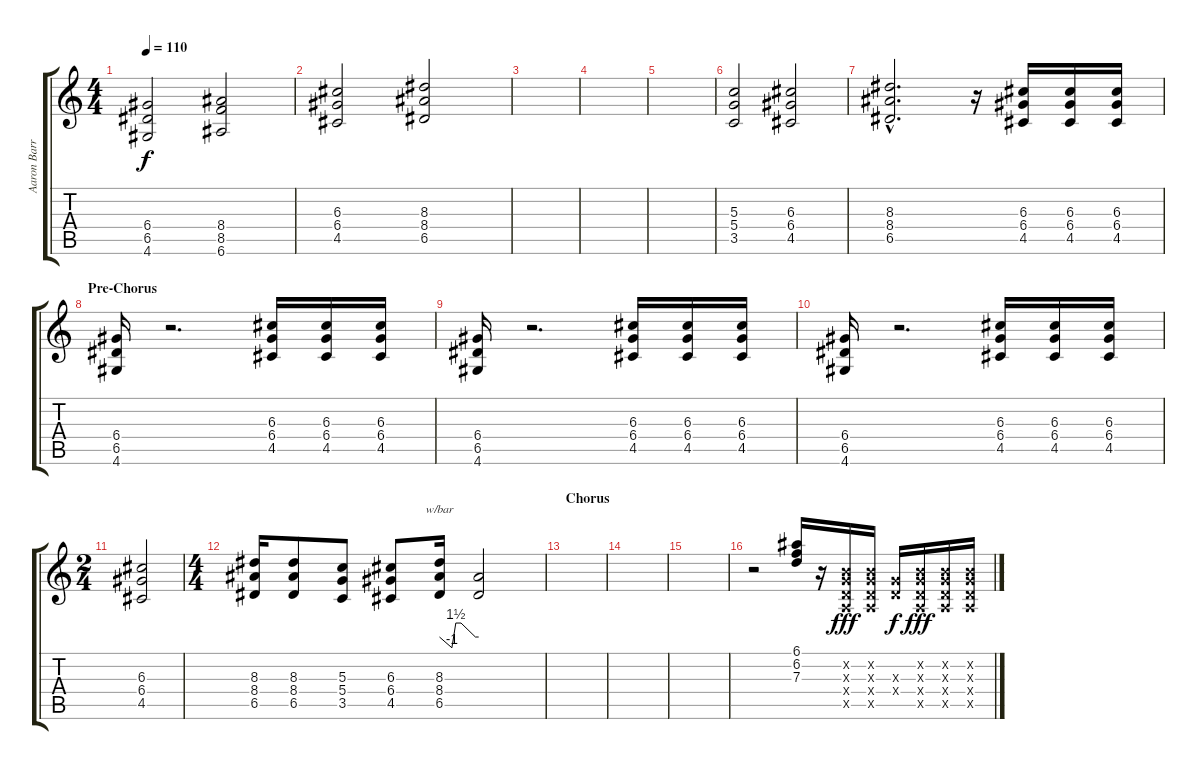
\track ("Aaron Barrett" "Aaron Barr") {instrument overdrivenguitar}
\staff {score tabs}
\tuning (E4 B3 G3 D3 A2 E2) {hide}
\ts (4 4)
\tempo 110
\clef g2
\ks c
(6.4 6.5 4.6).2{dy f} (8.4 8.5 6.6).2 |
(6.3 6.4 4.5).2 (8.3 8.4 6.5).2 |
|
|
|
(5.3 5.4 3.5).2 (6.3 6.4 4.5).2 |
(8.3{hac} 8.4{hac} 6.5{hac}).2{d} r.16 (6.3 6.4 4.5).16 (6.3 6.4 4.5).16 (6.3 6.4 4.5).16 |
\section ("" "Pre-Chorus")
(6.4 6.5 4.6).16 r.2{d} (6.3 6.4 4.5).16 (6.3 6.4 4.5).16 (6.3 6.4 4.5).16 |
(6.4 6.5 4.6).16 r.2{d} (6.3 6.4 4.5).16 (6.3 6.4 4.5).16 (6.3 6.4 4.5).16 |
(6.4 6.5 4.6).16 r.2{d} (6.3 6.4 4.5).16 (6.3 6.4 4.5).16 (6.3 6.4 4.5).16 |
\ts (2 4)
(6.3 6.4 4.5).2 |
\ts (4 4)
(8.3 8.4 6.5).16 (8.3 8.4 6.5).8 (5.3 5.4 3.5).8 (6.3 6.4 4.5).8 (8.3 8.4 6.5).16{tbe (custom default 0 0 19 -4 25 6 33 6 55 0 60 0)} (8.4{t} 6.5{t}).2 |
\section ("" "Chorus")
|
|
|
r.2 (6.1 6.2 7.3).16 r.16 (0.2{x} 0.3{x} 0.4{x} 0.5{x}).16{dy fff} (0.2{x} 0.3{x} 0.4{x} 0.5{x}).16 (0.3{x} 0.4{x}).16{dy f} (0.2{x} 0.3{x} 0.4{x} 0.5{x}).16{dy fff} (0.2{x} 0.3{x} 0.4{x} 0.5{x}).16 (0.2{x} 0.3{x} 0.4{x} 0.5{x}).16
